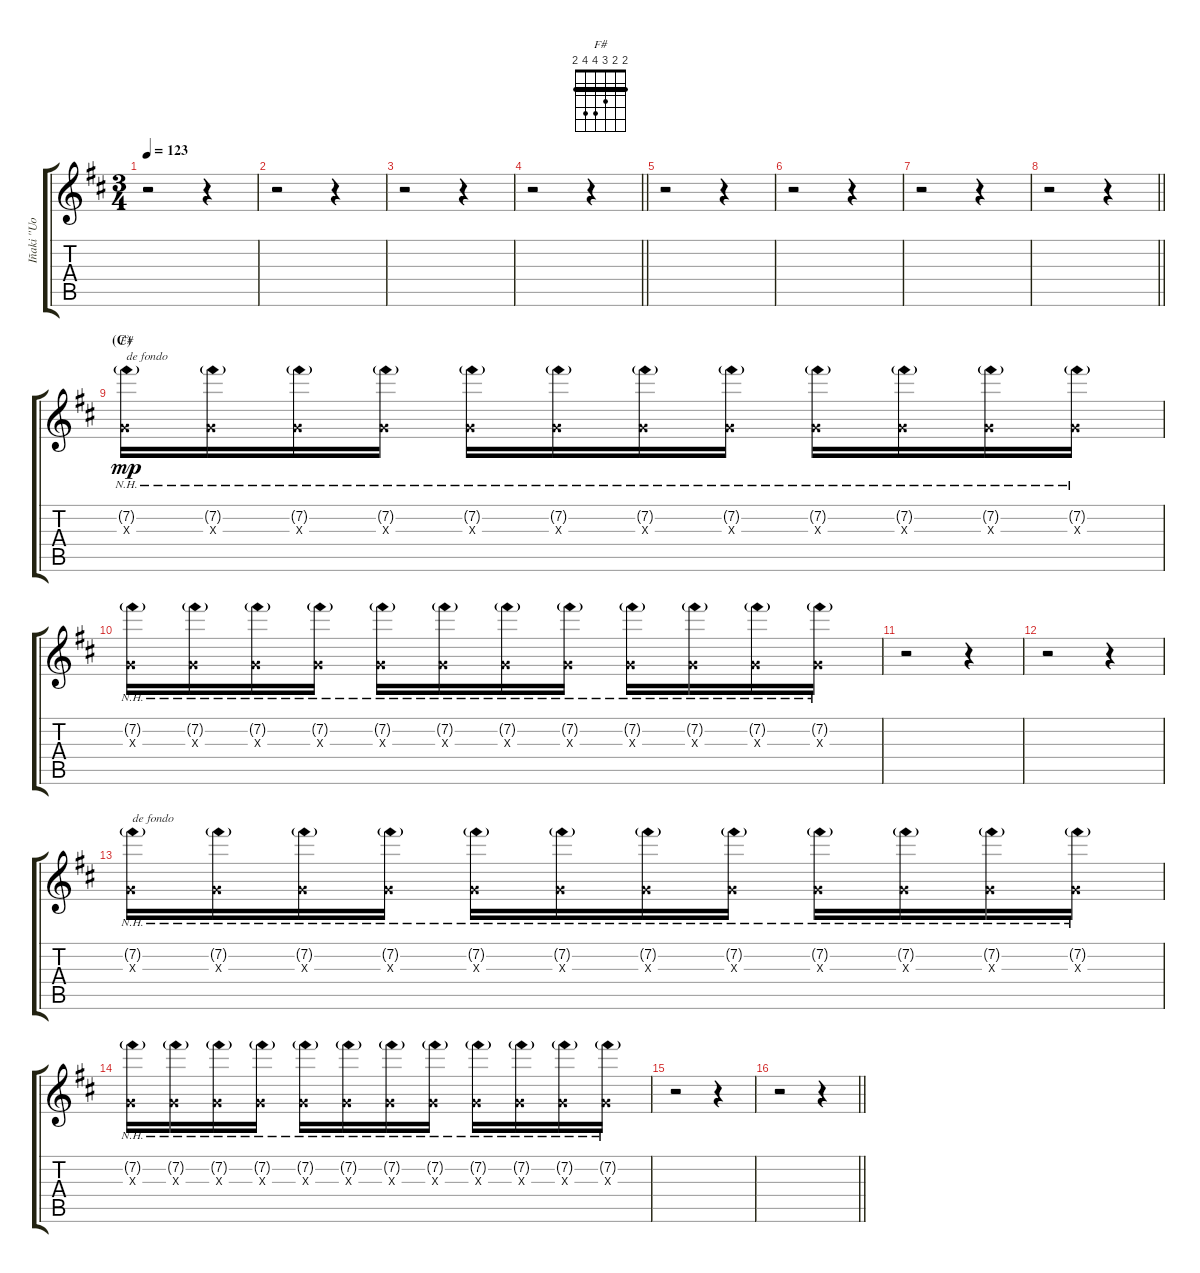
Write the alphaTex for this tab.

\track ("Iñaki ''Uoho'' Antón - Solos" "Iñaki ''Uo") {instrument distortionguitar}
\staff {score tabs}
\tuning (E4 B3 G3 D3 A2 E2) {hide}
\chord ("F#" 2 2 3 4 4 2) {barre 2}
\ts (3 4)
\tempo 123
\clef g2
\ks bminor
r.2{dy mp} r.4 |
r.2 r.4 |
r.2 r.4 |
\barLineRight lightlight
r.2 r.4 |
r.2 r.4 |
r.2 r.4 |
r.2 r.4 |
\barLineRight lightlight
r.2 r.4 |
\section ("" "(C)")
(7.2{nh g} 0.3{x}).16{ch "F#" txt "de fondo" volume 3} (7.2{nh g} 0.3{x}).16 (7.2{nh g} 0.3{x}).16 (7.2{nh g} 0.3{x}).16 (7.2{nh g} 0.3{x}).16 (7.2{nh g} 0.3{x}).16 (7.2{nh g} 0.3{x}).16 (7.2{nh g} 0.3{x}).16 (7.2{nh g} 0.3{x}).16 (7.2{nh g} 0.3{x}).16 (7.2{nh g} 0.3{x}).16 (7.2{nh g} 0.3{x}).16 |
(7.2{nh g} 0.3{x}).16 (7.2{nh g} 0.3{x}).16 (7.2{nh g} 0.3{x}).16 (7.2{nh g} 0.3{x}).16 (7.2{nh g} 0.3{x}).16 (7.2{nh g} 0.3{x}).16 (7.2{nh g} 0.3{x}).16 (7.2{nh g} 0.3{x}).16 (7.2{nh g} 0.3{x}).16 (7.2{nh g} 0.3{x}).16 (7.2{nh g} 0.3{x}).16 (7.2{nh g} 0.3{x}).16 |
r.2 r.4 |
r.2 r.4 |
(7.2{nh g} 0.3{x}).16{txt "de fondo" volume 3} (7.2{nh g} 0.3{x}).16 (7.2{nh g} 0.3{x}).16 (7.2{nh g} 0.3{x}).16 (7.2{nh g} 0.3{x}).16 (7.2{nh g} 0.3{x}).16 (7.2{nh g} 0.3{x}).16 (7.2{nh g} 0.3{x}).16 (7.2{nh g} 0.3{x}).16 (7.2{nh g} 0.3{x}).16 (7.2{nh g} 0.3{x}).16 (7.2{nh g} 0.3{x}).16 |
(7.2{nh g} 0.3{x}).16 (7.2{nh g} 0.3{x}).16 (7.2{nh g} 0.3{x}).16 (7.2{nh g} 0.3{x}).16 (7.2{nh g} 0.3{x}).16 (7.2{nh g} 0.3{x}).16 (7.2{nh g} 0.3{x}).16 (7.2{nh g} 0.3{x}).16 (7.2{nh g} 0.3{x}).16 (7.2{nh g} 0.3{x}).16 (7.2{nh g} 0.3{x}).16 (7.2{nh g} 0.3{x}).16 |
r.2 r.4 |
\barLineRight lightlight
r.2 r.4
